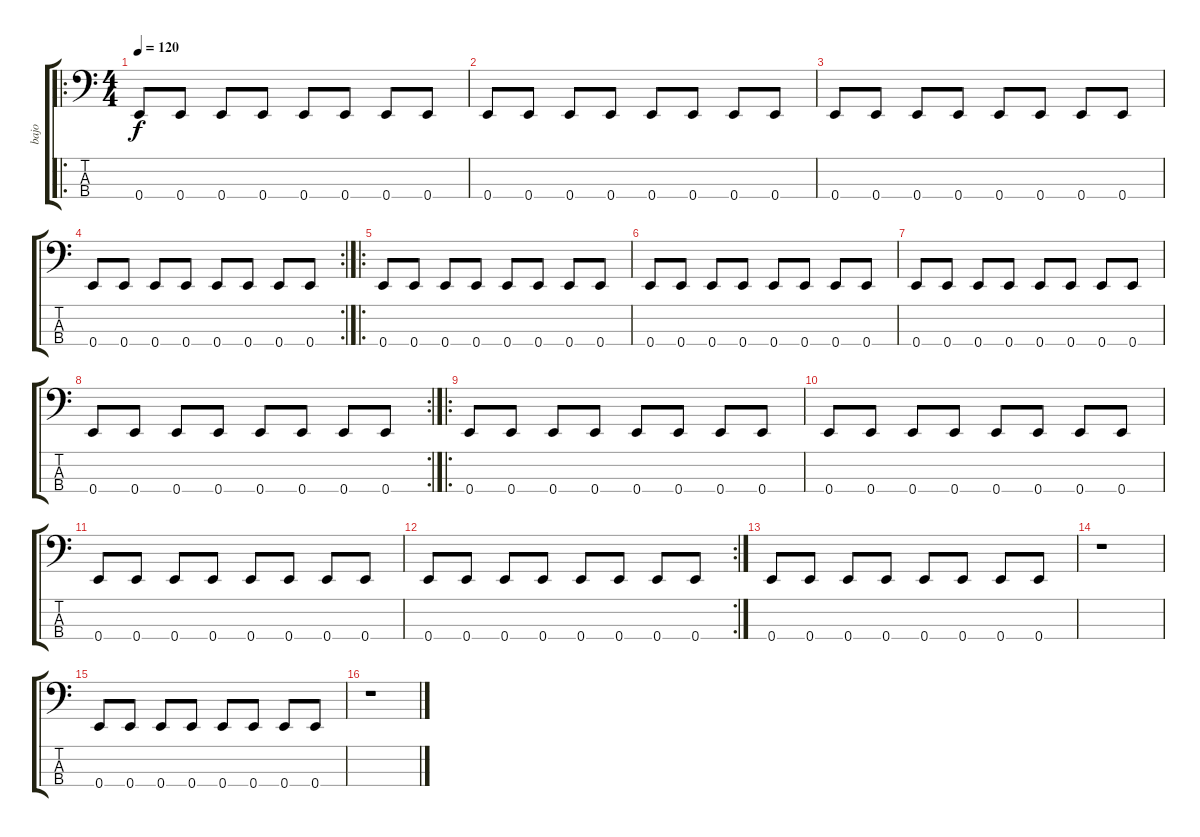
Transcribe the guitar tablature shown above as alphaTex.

\track ("bajo" "bajo") {instrument electricbassfinger}
\staff {score tabs}
\tuning (G2 D2 A1 E1) {hide}
\ro
\ts (4 4)
\tempo 120
\clef f4
\ks c
0.4.8{dy f instrument electricbassfinger} 0.4.8 0.4.8 0.4.8 0.4.8 0.4.8 0.4.8 0.4.8 |
0.4.8 0.4.8 0.4.8 0.4.8 0.4.8 0.4.8 0.4.8 0.4.8 |
0.4.8 0.4.8 0.4.8 0.4.8 0.4.8 0.4.8 0.4.8 0.4.8 |
\rc 2
0.4.8 0.4.8 0.4.8 0.4.8 0.4.8 0.4.8 0.4.8 0.4.8 |
\ro
0.4.8 0.4.8 0.4.8 0.4.8 0.4.8 0.4.8 0.4.8 0.4.8 |
0.4.8 0.4.8 0.4.8 0.4.8 0.4.8 0.4.8 0.4.8 0.4.8 |
0.4.8 0.4.8 0.4.8 0.4.8 0.4.8 0.4.8 0.4.8 0.4.8 |
\rc 2
0.4.8 0.4.8 0.4.8 0.4.8 0.4.8 0.4.8 0.4.8 0.4.8 |
\ro
0.4.8 0.4.8 0.4.8 0.4.8 0.4.8 0.4.8 0.4.8 0.4.8 |
0.4.8 0.4.8 0.4.8 0.4.8 0.4.8 0.4.8 0.4.8 0.4.8 |
0.4.8 0.4.8 0.4.8 0.4.8 0.4.8 0.4.8 0.4.8 0.4.8 |
\rc 2
0.4.8 0.4.8 0.4.8 0.4.8 0.4.8 0.4.8 0.4.8 0.4.8 |
0.4.8 0.4.8 0.4.8 0.4.8 0.4.8 0.4.8 0.4.8 0.4.8 |
r.1 |
0.4.8 0.4.8 0.4.8 0.4.8 0.4.8 0.4.8 0.4.8 0.4.8 |
r.1
